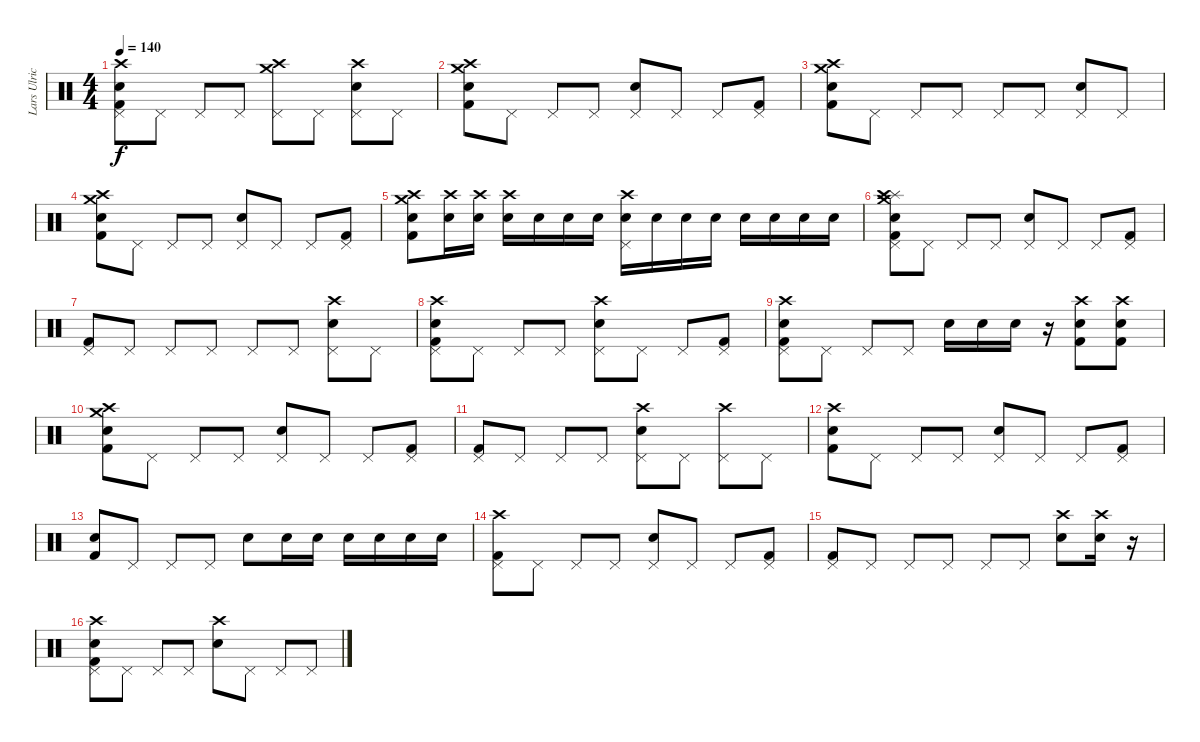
\track ("Lars Ulrich (Drums)" "Lars Ulric") {instrument percussion}
\staff {score}
\articulation defaults
\ts (4 4)
\tempo 140
\clef neutral
\ks c
("Crash high (hit)" "Pedal Hi-Hat (hit)" "Snare (hit) 2" "Kick (hit) 2").8{dy f} "Pedal Hi-Hat (hit)".8 "Pedal Hi-Hat (hit)".8 "Pedal Hi-Hat (hit)".8 ("Crash medium (hit)" "Crash high (hit)" "Pedal Hi-Hat (hit)").8 "Pedal Hi-Hat (hit)".8 ("Crash high (hit)" "Pedal Hi-Hat (hit)" "Snare (hit) 2").8 "Pedal Hi-Hat (hit)".8 |
("Crash medium (hit)" "Crash high (hit)" "Snare (hit) 2" "Kick (hit) 2").8 "Pedal Hi-Hat (hit)".8 "Pedal Hi-Hat (hit)".8 "Pedal Hi-Hat (hit)".8 ("Pedal Hi-Hat (hit)" "Snare (hit) 2").8 "Pedal Hi-Hat (hit)".8 "Pedal Hi-Hat (hit)".8 ("Pedal Hi-Hat (hit)" "Kick (hit) 2").8 |
("Crash medium (hit)" "Crash high (hit)" "Snare (hit) 2" "Kick (hit) 2").8 "Pedal Hi-Hat (hit)".8 "Pedal Hi-Hat (hit)".8 "Pedal Hi-Hat (hit)".8 "Pedal Hi-Hat (hit)".8 "Pedal Hi-Hat (hit)".8 ("Pedal Hi-Hat (hit)" "Snare (hit) 2").8 "Pedal Hi-Hat (hit)".8 |
("Crash medium (hit)" "Crash high (hit)" "Snare (hit) 2" "Kick (hit) 2").8 "Pedal Hi-Hat (hit)".8 "Pedal Hi-Hat (hit)".8 "Pedal Hi-Hat (hit)".8 ("Pedal Hi-Hat (hit)" "Snare (hit) 2").8 "Pedal Hi-Hat (hit)".8 "Pedal Hi-Hat (hit)".8 ("Pedal Hi-Hat (hit)" "Kick (hit) 2").8 |
("Crash medium (hit)" "Crash high (hit)" "Snare (hit) 2" "Kick (hit) 2").8 ("Crash high (hit)" "Snare (hit) 2").16 ("Crash high (hit)" "Snare (hit) 2").16 ("Crash high (hit)" "Snare (hit) 2").16 "Snare (hit) 2".16 "Snare (hit) 2".16 "Snare (hit) 2".16 ("Crash high (hit)" "Pedal Hi-Hat (hit)" "Snare (hit) 2").16 "Snare (hit) 2".16 "Snare (hit) 2".16 "Snare (hit) 2".16 "Snare (hit) 2".16 "Snare (hit) 2".16 "Snare (hit) 2".16 "Snare (hit) 2".16 |
("Crash medium (hit)" "Splash (hit)" "Pedal Hi-Hat (hit)" "Crash high (hit)" "Snare (hit) 2" "Kick (hit) 2").8 "Pedal Hi-Hat (hit)".8 "Pedal Hi-Hat (hit)".8 "Pedal Hi-Hat (hit)".8 ("Pedal Hi-Hat (hit)" "Snare (hit) 2").8 "Pedal Hi-Hat (hit)".8 "Pedal Hi-Hat (hit)".8 ("Pedal Hi-Hat (hit)" "Kick (hit) 2").8 |
("Pedal Hi-Hat (hit)" "Kick (hit) 2").8 "Pedal Hi-Hat (hit)".8 "Pedal Hi-Hat (hit)".8 "Pedal Hi-Hat (hit)".8 "Pedal Hi-Hat (hit)".8 "Pedal Hi-Hat (hit)".8 ("Crash high (hit)" "Pedal Hi-Hat (hit)" "Snare (hit) 2").8 "Pedal Hi-Hat (hit)".8 |
("Crash high (hit)" "Pedal Hi-Hat (hit)" "Snare (hit) 2" "Kick (hit) 2").8 "Pedal Hi-Hat (hit)".8 "Pedal Hi-Hat (hit)".8 "Pedal Hi-Hat (hit)".8 ("Crash high (hit)" "Pedal Hi-Hat (hit)" "Snare (hit) 2").8 "Pedal Hi-Hat (hit)".8 "Pedal Hi-Hat (hit)".8 ("Pedal Hi-Hat (hit)" "Kick (hit) 2").8 |
("Crash high (hit)" "Pedal Hi-Hat (hit)" "Snare (hit) 2" "Kick (hit) 2").8 "Pedal Hi-Hat (hit)".8 "Pedal Hi-Hat (hit)".8 "Pedal Hi-Hat (hit)".8 "Snare (hit) 2".16 "Snare (hit) 2".16 "Snare (hit) 2".16 r.16 ("Crash high (hit)" "Snare (hit) 2" "Kick (hit) 2").8 ("Crash high (hit)" "Snare (hit) 2" "Kick (hit) 2").8 |
("Crash medium (hit)" "Crash high (hit)" "Snare (hit) 2" "Kick (hit) 2").8 "Pedal Hi-Hat (hit)".8 "Pedal Hi-Hat (hit)".8 "Pedal Hi-Hat (hit)".8 ("Pedal Hi-Hat (hit)" "Snare (hit) 2").8 "Pedal Hi-Hat (hit)".8 "Pedal Hi-Hat (hit)".8 ("Pedal Hi-Hat (hit)" "Kick (hit) 2").8 |
("Pedal Hi-Hat (hit)" "Kick (hit) 2").8 "Pedal Hi-Hat (hit)".8 "Pedal Hi-Hat (hit)".8 "Pedal Hi-Hat (hit)".8 ("Crash high (hit)" "Pedal Hi-Hat (hit)" "Snare (hit) 2").8 "Pedal Hi-Hat (hit)".8 ("Crash high (hit)" "Pedal Hi-Hat (hit)").8 "Pedal Hi-Hat (hit)".8 |
("Crash high (hit)" "Snare (hit) 2" "Kick (hit) 2").8 "Pedal Hi-Hat (hit)".8 "Pedal Hi-Hat (hit)".8 "Pedal Hi-Hat (hit)".8 ("Pedal Hi-Hat (hit)" "Snare (hit) 2").8 "Pedal Hi-Hat (hit)".8 "Pedal Hi-Hat (hit)".8 ("Pedal Hi-Hat (hit)" "Kick (hit) 2").8 |
("Snare (hit) 2" "Kick (hit) 2").8 "Pedal Hi-Hat (hit)".8 "Pedal Hi-Hat (hit)".8 "Pedal Hi-Hat (hit)".8 "Snare (hit) 2".8 "Snare (hit) 2".16 "Snare (hit) 2".16 "Snare (hit) 2".16 "Snare (hit) 2".16 "Snare (hit) 2".16 "Snare (hit) 2".16 |
("Crash high (hit)" "Pedal Hi-Hat (hit)" "Kick (hit) 2").8 "Pedal Hi-Hat (hit)".8 "Pedal Hi-Hat (hit)".8 "Pedal Hi-Hat (hit)".8 ("Pedal Hi-Hat (hit)" "Snare (hit) 2").8 "Pedal Hi-Hat (hit)".8 "Pedal Hi-Hat (hit)".8 ("Pedal Hi-Hat (hit)" "Kick (hit) 2").8 |
("Pedal Hi-Hat (hit)" "Kick (hit) 2").8 "Pedal Hi-Hat (hit)".8 "Pedal Hi-Hat (hit)".8 "Pedal Hi-Hat (hit)".8 "Pedal Hi-Hat (hit)".8 "Pedal Hi-Hat (hit)".8 ("Crash high (hit)" "Snare (hit) 2").8 ("Crash high (hit)" "Snare (hit) 2").16 r.16 |
("Kick (hit) 2" "Crash high (hit)" "Pedal Hi-Hat (hit)" "Snare (hit) 2").8 "Pedal Hi-Hat (hit)".8 "Pedal Hi-Hat (hit)".8 "Pedal Hi-Hat (hit)".8 ("Crash high (hit)" "Snare (hit) 2").8 "Pedal Hi-Hat (hit)".8 "Pedal Hi-Hat (hit)".8 "Pedal Hi-Hat (hit)".8
